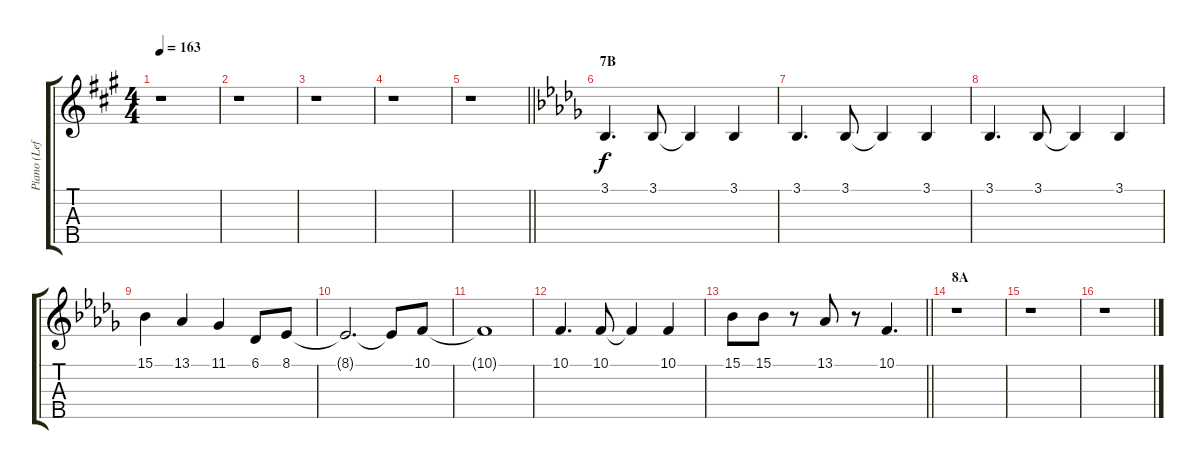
\track ("Piano (Left Hand)" "Piano (Lef") {instrument acousticgrandpiano}
\staff {score tabs}
\tuning (G3 D3 A2 E2 B1) {hide}
\ts (4 4)
\tempo 163
\clef g2
\ks a
r.1{dy f} |
r.1 |
r.1 |
r.1 |
\barLineRight lightlight
r.1 |
\section ("" "7B")
\ks db
3.1.4{d} 3.1.8 3.1{t}.4 3.1.4 |
3.1.4{d} 3.1.8 3.1{t}.4 3.1.4 |
3.1.4{d} 3.1.8 3.1{t}.4 3.1.4 |
15.1.4 13.1.4 11.1.4 6.1.8 8.1.8 |
8.1{t}.2{d} 8.1{t}.8 10.1.8 |
10.1{t}.1 |
10.1.4{d} 10.1.8 10.1{t}.4 10.1.4 |
\barLineRight lightlight
15.1.8 15.1.8 r.8 13.1.8 r.8 10.1.4{d} |
\section ("" "8A")
r.1 |
r.1 |
r.1
